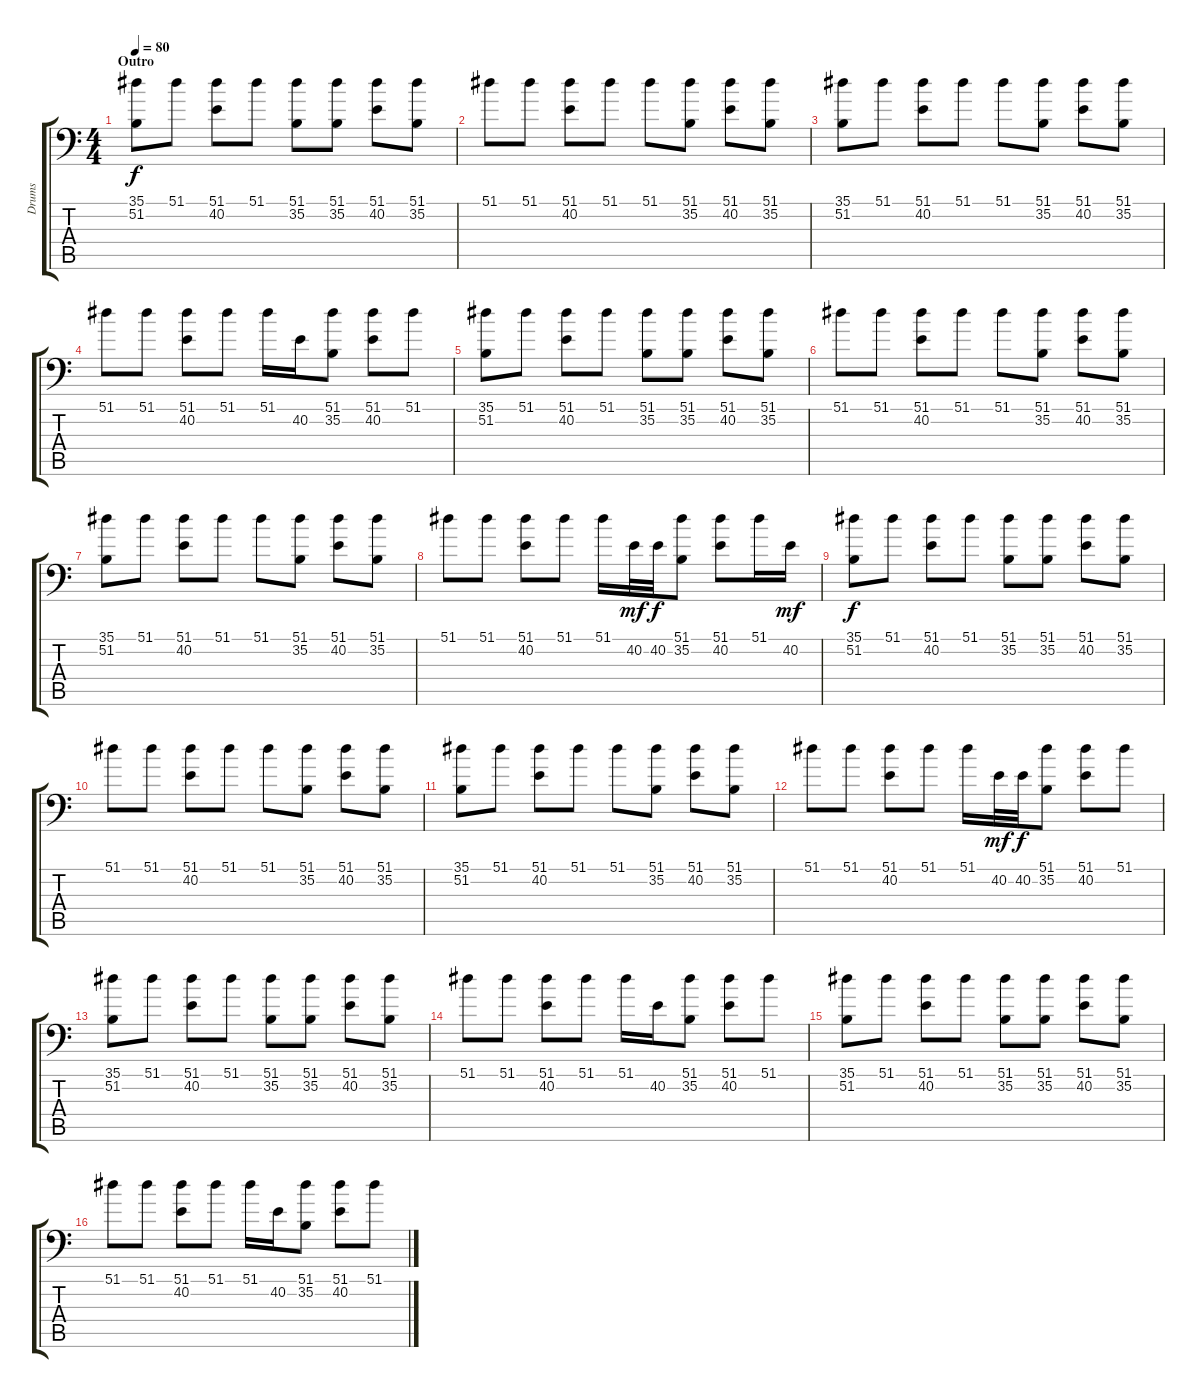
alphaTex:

\track ("Drums" "Drums") {instrument acousticgrandpiano}
\staff {score tabs}
\tuning (C-1 C-1 C-1 C-1 C-1 C-1) {hide}
\ts (4 4)
\section ("" "Outro")
\tempo 80
\clef f4
\ks c
(35.1 51.2).8{dy f} 51.1.8 (51.1 40.2).8 51.1.8 (51.1 35.2).8 (51.1 35.2).8 (51.1 40.2).8 (51.1 35.2).8 |
51.1.8 51.1.8 (51.1 40.2).8 51.1.8 51.1.8 (51.1 35.2).8 (51.1 40.2).8 (51.1 35.2).8 |
(35.1 51.2).8 51.1.8 (51.1 40.2).8 51.1.8 51.1.8 (51.1 35.2).8 (51.1 40.2).8 (51.1 35.2).8 |
51.1.8 51.1.8 (51.1 40.2).8 51.1.8 51.1.16 40.2.16 (51.1 35.2).8 (51.1 40.2).8 51.1.8 |
(35.1 51.2).8 51.1.8 (51.1 40.2).8 51.1.8 (51.1 35.2).8 (51.1 35.2).8 (51.1 40.2).8 (51.1 35.2).8 |
51.1.8 51.1.8 (51.1 40.2).8 51.1.8 51.1.8 (51.1 35.2).8 (51.1 40.2).8 (51.1 35.2).8 |
(35.1 51.2).8 51.1.8 (51.1 40.2).8 51.1.8 51.1.8 (51.1 35.2).8 (51.1 40.2).8 (51.1 35.2).8 |
51.1.8 51.1.8 (51.1 40.2).8 51.1.8 51.1.16 40.2.32{dy mf} 40.2.32{dy f} (51.1 35.2).8 (51.1 40.2).8 51.1.16 40.2.16{dy mf} |
(35.1 51.2).8{dy f} 51.1.8 (51.1 40.2).8 51.1.8 (51.1 35.2).8 (51.1 35.2).8 (51.1 40.2).8 (51.1 35.2).8 |
51.1.8 51.1.8 (51.1 40.2).8 51.1.8 51.1.8 (51.1 35.2).8 (51.1 40.2).8 (51.1 35.2).8 |
(35.1 51.2).8 51.1.8 (51.1 40.2).8 51.1.8 51.1.8 (51.1 35.2).8 (51.1 40.2).8 (51.1 35.2).8 |
51.1.8 51.1.8 (51.1 40.2).8 51.1.8 51.1.16 40.2.32{dy mf} 40.2.32{dy f} (51.1 35.2).8 (51.1 40.2).8 51.1.8 |
(35.1 51.2).8 51.1.8 (51.1 40.2).8 51.1.8 (51.1 35.2).8 (51.1 35.2).8 (51.1 40.2).8 (51.1 35.2).8 |
51.1.8 51.1.8 (51.1 40.2).8 51.1.8 51.1.16 40.2.16 (51.1 35.2).8 (51.1 40.2).8 51.1.8 |
(35.1 51.2).8 51.1.8 (51.1 40.2).8 51.1.8 (51.1 35.2).8 (51.1 35.2).8 (51.1 40.2).8 (51.1 35.2).8 |
51.1.8 51.1.8 (51.1 40.2).8 51.1.8 51.1.16 40.2.16 (51.1 35.2).8 (51.1 40.2).8 51.1.8
